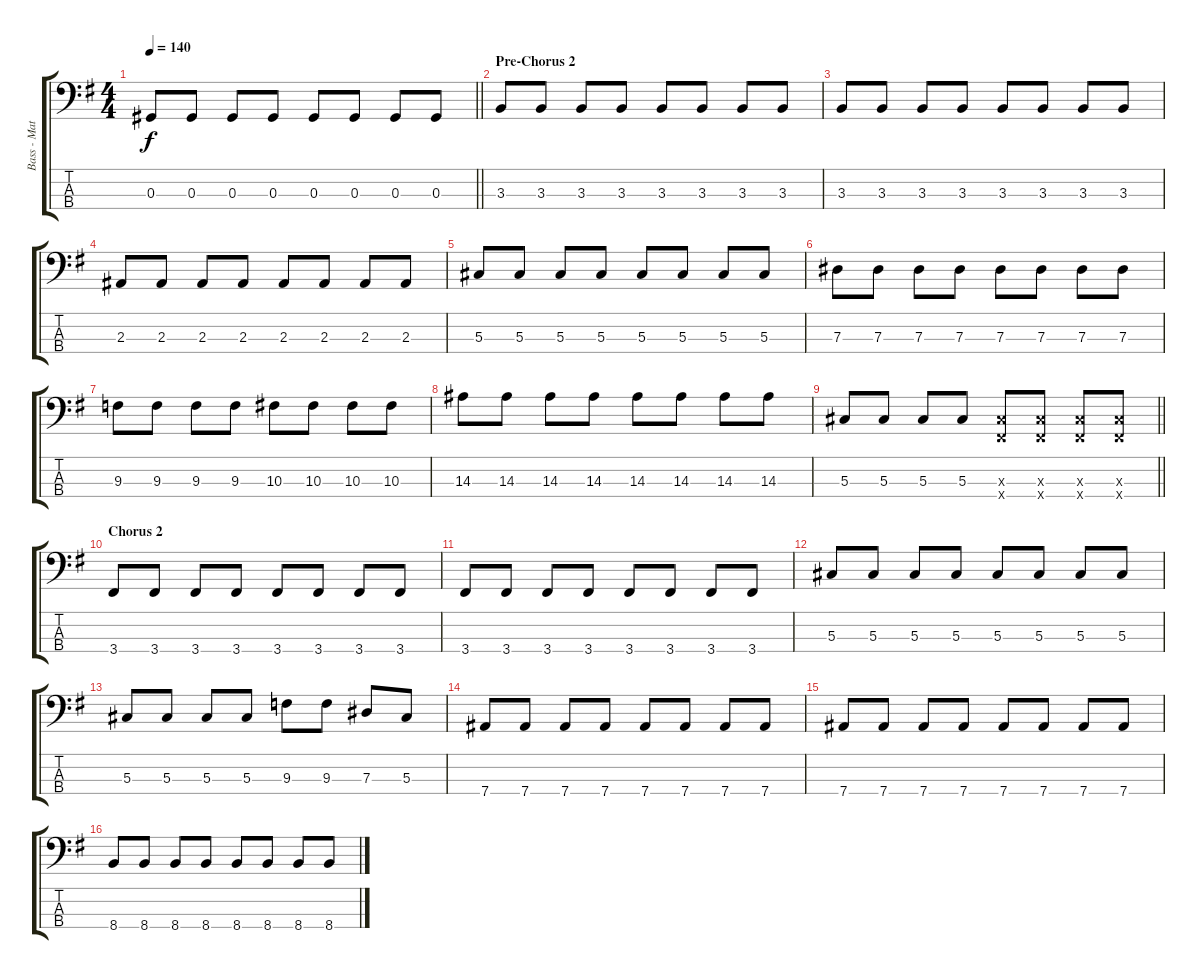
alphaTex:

\track ("Bass - Matt Rubano" "Bass - Mat") {instrument electricbassfinger}
\staff {score tabs}
\tuning (Gb2 Db2 Ab1 Eb1) {hide}
\ts (4 4)
\tempo 140
\clef f4
\barLineRight lightlight
\ks g
0.3.8{dy f volume 16} 0.3.8 0.3.8 0.3.8 0.3.8 0.3.8 0.3.8 0.3.8 |
\section ("" "Pre-Chorus 2")
3.3.8{volume 15} 3.3.8 3.3.8 3.3.8 3.3.8 3.3.8 3.3.8 3.3.8 |
3.3.8 3.3.8 3.3.8 3.3.8 3.3.8 3.3.8 3.3.8 3.3.8 |
2.3.8 2.3.8 2.3.8 2.3.8 2.3.8 2.3.8 2.3.8 2.3.8 |
5.3.8 5.3.8 5.3.8 5.3.8 5.3.8 5.3.8 5.3.8 5.3.8 |
7.3.8 7.3.8 7.3.8 7.3.8 7.3.8 7.3.8 7.3.8 7.3.8 |
9.3.8 9.3.8 9.3.8 9.3.8 10.3.8 10.3.8 10.3.8 10.3.8 |
14.3.8 14.3.8 14.3.8 14.3.8 14.3.8 14.3.8 14.3.8 14.3.8 |
\barLineRight lightlight
5.3.8 5.3.8 5.3.8 5.3.8 (5.3{x} 3.4{x}).8 (5.3{x} 3.4{x}).8 (5.3{x} 3.4{x}).8 (5.3{x} 3.4{x}).8 |
\section ("" "Chorus 2")
3.4.8 3.4.8 3.4.8 3.4.8 3.4.8 3.4.8 3.4.8 3.4.8 |
3.4.8 3.4.8 3.4.8 3.4.8 3.4.8 3.4.8 3.4.8 3.4.8 |
5.3.8 5.3.8 5.3.8 5.3.8 5.3.8 5.3.8 5.3.8 5.3.8 |
5.3.8 5.3.8 5.3.8 5.3.8 9.3.8 9.3.8 7.3.8 5.3.8 |
7.4.8 7.4.8 7.4.8 7.4.8 7.4.8 7.4.8 7.4.8 7.4.8 |
7.4.8 7.4.8 7.4.8 7.4.8 7.4.8 7.4.8 7.4.8 7.4.8 |
8.4.8 8.4.8 8.4.8 8.4.8 8.4.8 8.4.8 8.4.8 8.4.8
